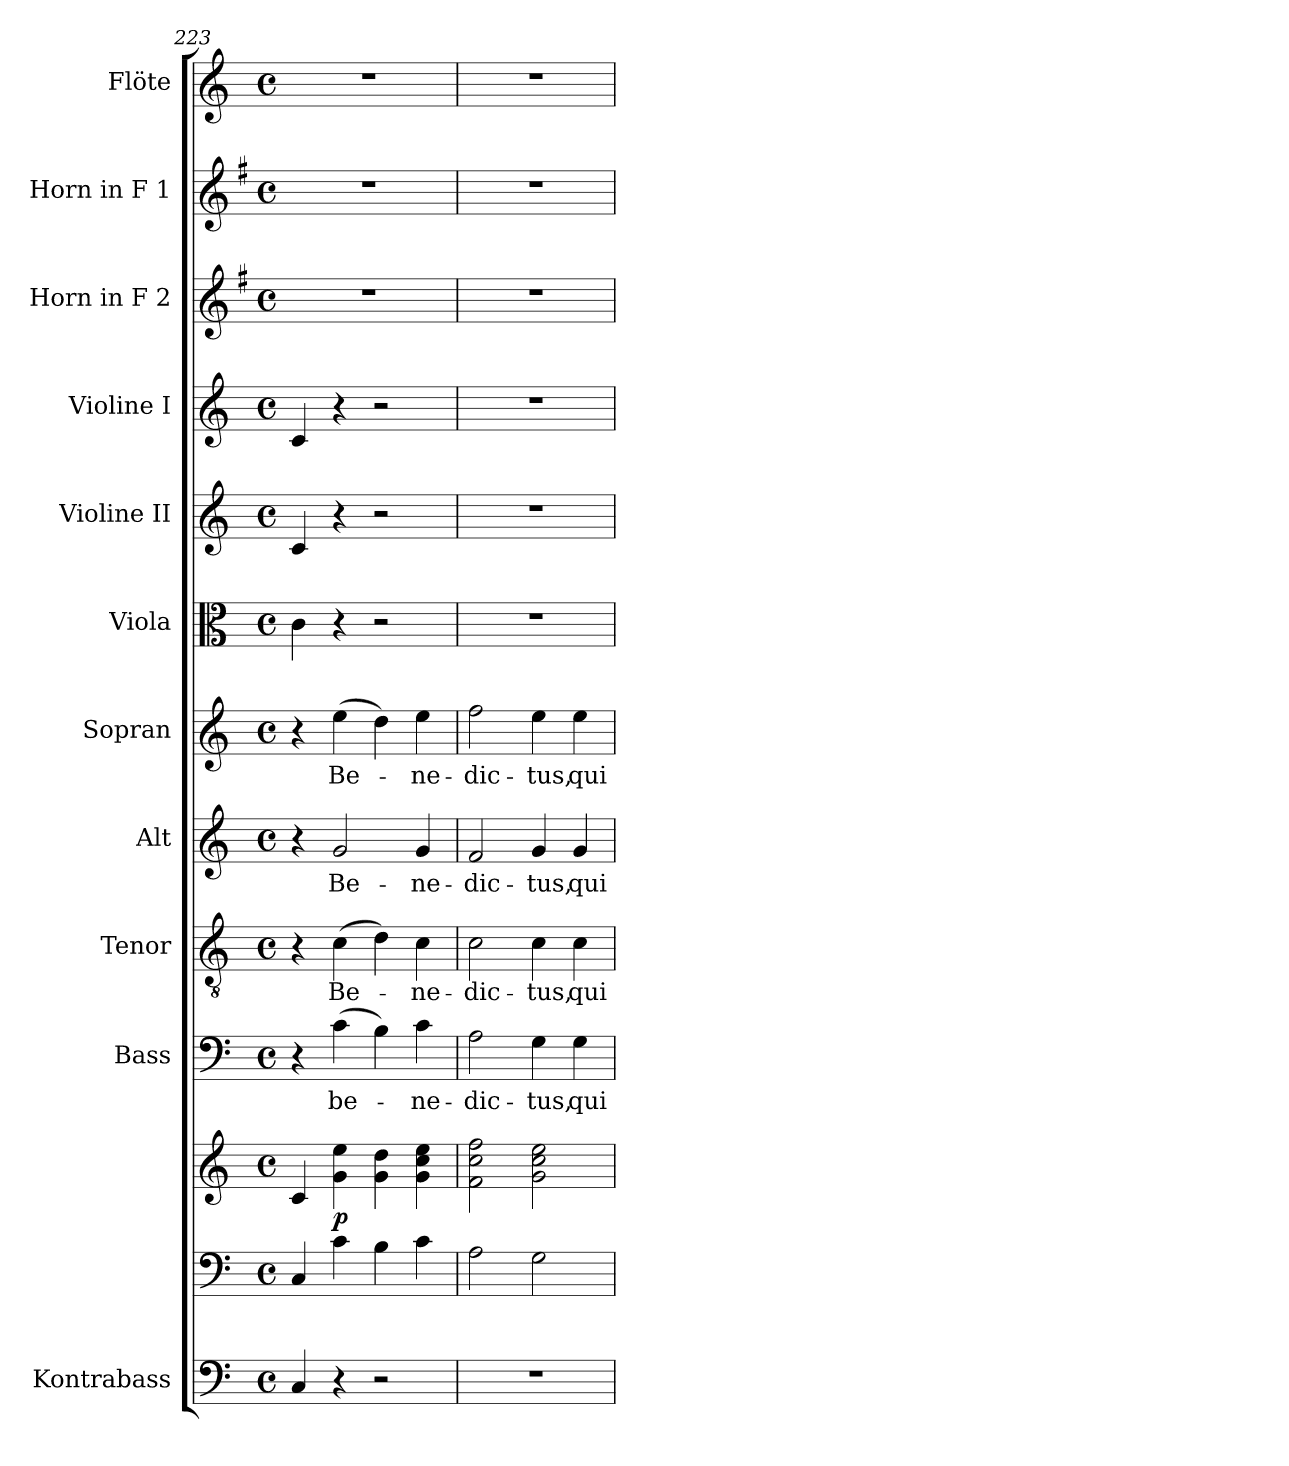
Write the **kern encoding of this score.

**kern	**kern	**kern	**dynam	**kern	**text	**kern	**text	**kern	**text	**kern	**text	**kern	**kern	**kern	**kern	**kern	**kern
*part12	*part11	*part11	*part11	*part10	*part10	*part9	*part9	*part8	*part8	*part7	*part7	*part6	*part5	*part4	*part3	*part2	*part1
*staff13	*staff12	*staff11	*staff11/12	*staff10	*staff10	*staff9	*staff9	*staff8	*staff8	*staff7	*staff7	*staff6	*staff5	*staff4	*staff3	*staff2	*staff1
*I"Kontrabass	*	*	*	*I"Bass	*	*I"Tenor	*	*I"Alt	*	*I"Sopran	*	*I"Viola	*I"Violine II	*I"Violine I	*I"Horn in F 2	*I"Horn in F 1	*I"Flöte
*I'Kb.	*	*	*	*I'B.	*	*I'T.	*	*I'A.	*	*I'S.	*	*I'Vla.	*I'Vl. II	*I'Vl. I	*	*	*I'Fl.
*clefF4	*clefF4	*clefG2	*	*clefF4	*	*clefGv2	*	*clefG2	*	*clefG2	*	*clefC3	*clefG2	*clefG2	*clefG2	*clefG2	*clefG2
*ITrd7c12	*	*	*	*	*	*	*	*	*	*	*	*	*	*	*ITrd4c7	*ITrd4c7	*
*k[]	*k[]	*k[]	*	*k[]	*	*k[]	*	*k[]	*	*k[]	*	*k[]	*k[]	*k[]	*k[]	*k[]	*k[]
*C:	*C:	*C:	*	*C:	*	*C:	*	*C:	*	*C:	*	*C:	*C:	*C:	*C:	*C:	*C:
*M4/4	*M4/4	*M4/4	*	*M4/4	*	*M4/4	*	*M4/4	*	*M4/4	*	*M4/4	*M4/4	*M4/4	*M4/4	*M4/4	*M4/4
*met(c)	*met(c)	*met(c)	*	*met(c)	*	*met(c)	*	*met(c)	*	*met(c)	*	*met(c)	*met(c)	*met(c)	*met(c)	*met(c)	*met(c)
=223	=223	=223	=223	=223	=223	=223	=223	=223	=223	=223	=223	=223	=223	=223	=223	=223	=223
4CC/	4C/	4c/	.	4r	.	4r	.	4r	.	4r	.	4c\	4c/	4c/	1r	1r	1r
!	!	!	!LO:DY:b	!	!LO:LY:b	!	!LO:LY:b	!	!LO:LY:b	!	!LO:LY:b	!	!	!	!	!	!
4r	4c\	4g\ 4ee\	p	(>4c\	be-	(>4c\	Be-	2g/	Be-	(>4ee\	Be-	4r	4r	4r	.	.	.
2r	4B\	4g\ 4dd\	.	4B\)	.	4d\)	.	.	.	4dd\)	.	2r	2r	2r	.	.	.
!	!	!	!	!	!LO:LY:b	!	!LO:LY:b	!	!LO:LY:b	!	!LO:LY:b	!	!	!	!	!	!
.	4c\	4g\ 4cc\ 4ee\	.	4c\	-ne-	4c\	-ne-	4g/	-ne-	4ee\	-ne-	.	.	.	.	.	.
=224	=224	=224	=224	=224	=224	=224	=224	=224	=224	=224	=224	=224	=224	=224	=224	=224	=224
!	!	!	!	!	!LO:LY:b	!	!LO:LY:b	!	!LO:LY:b	!	!LO:LY:b	!	!	!	!	!	!
1r	2A\	2f\ 2cc\ 2ff\	.	2A\	-dic-	2c\	-dic-	2f/	-dic-	2ff\	-dic-	1r	1r	1r	1r	1r	1r
!	!	!	!	!	!LO:LY:b	!	!LO:LY:b	!	!LO:LY:b	!	!LO:LY:b	!	!	!	!	!	!
.	2G\	2g\ 2cc\ 2ee\	.	4G\	-tus,	4c\	-tus,	4g/	-tus,	4ee\	-tus,	.	.	.	.	.	.
!	!	!	!	!	!LO:LY:b	!	!LO:LY:b	!	!LO:LY:b	!	!LO:LY:b	!	!	!	!	!	!
.	.	.	.	4G\	qui	4c\	qui	4g/	qui	4ee\	qui	.	.	.	.	.	.
=	=	=	=	=	=	=	=	=	=	=	=	=	=	=	=	=	=
*-	*-	*-	*-	*-	*-	*-	*-	*-	*-	*-	*-	*-	*-	*-	*-	*-	*-
